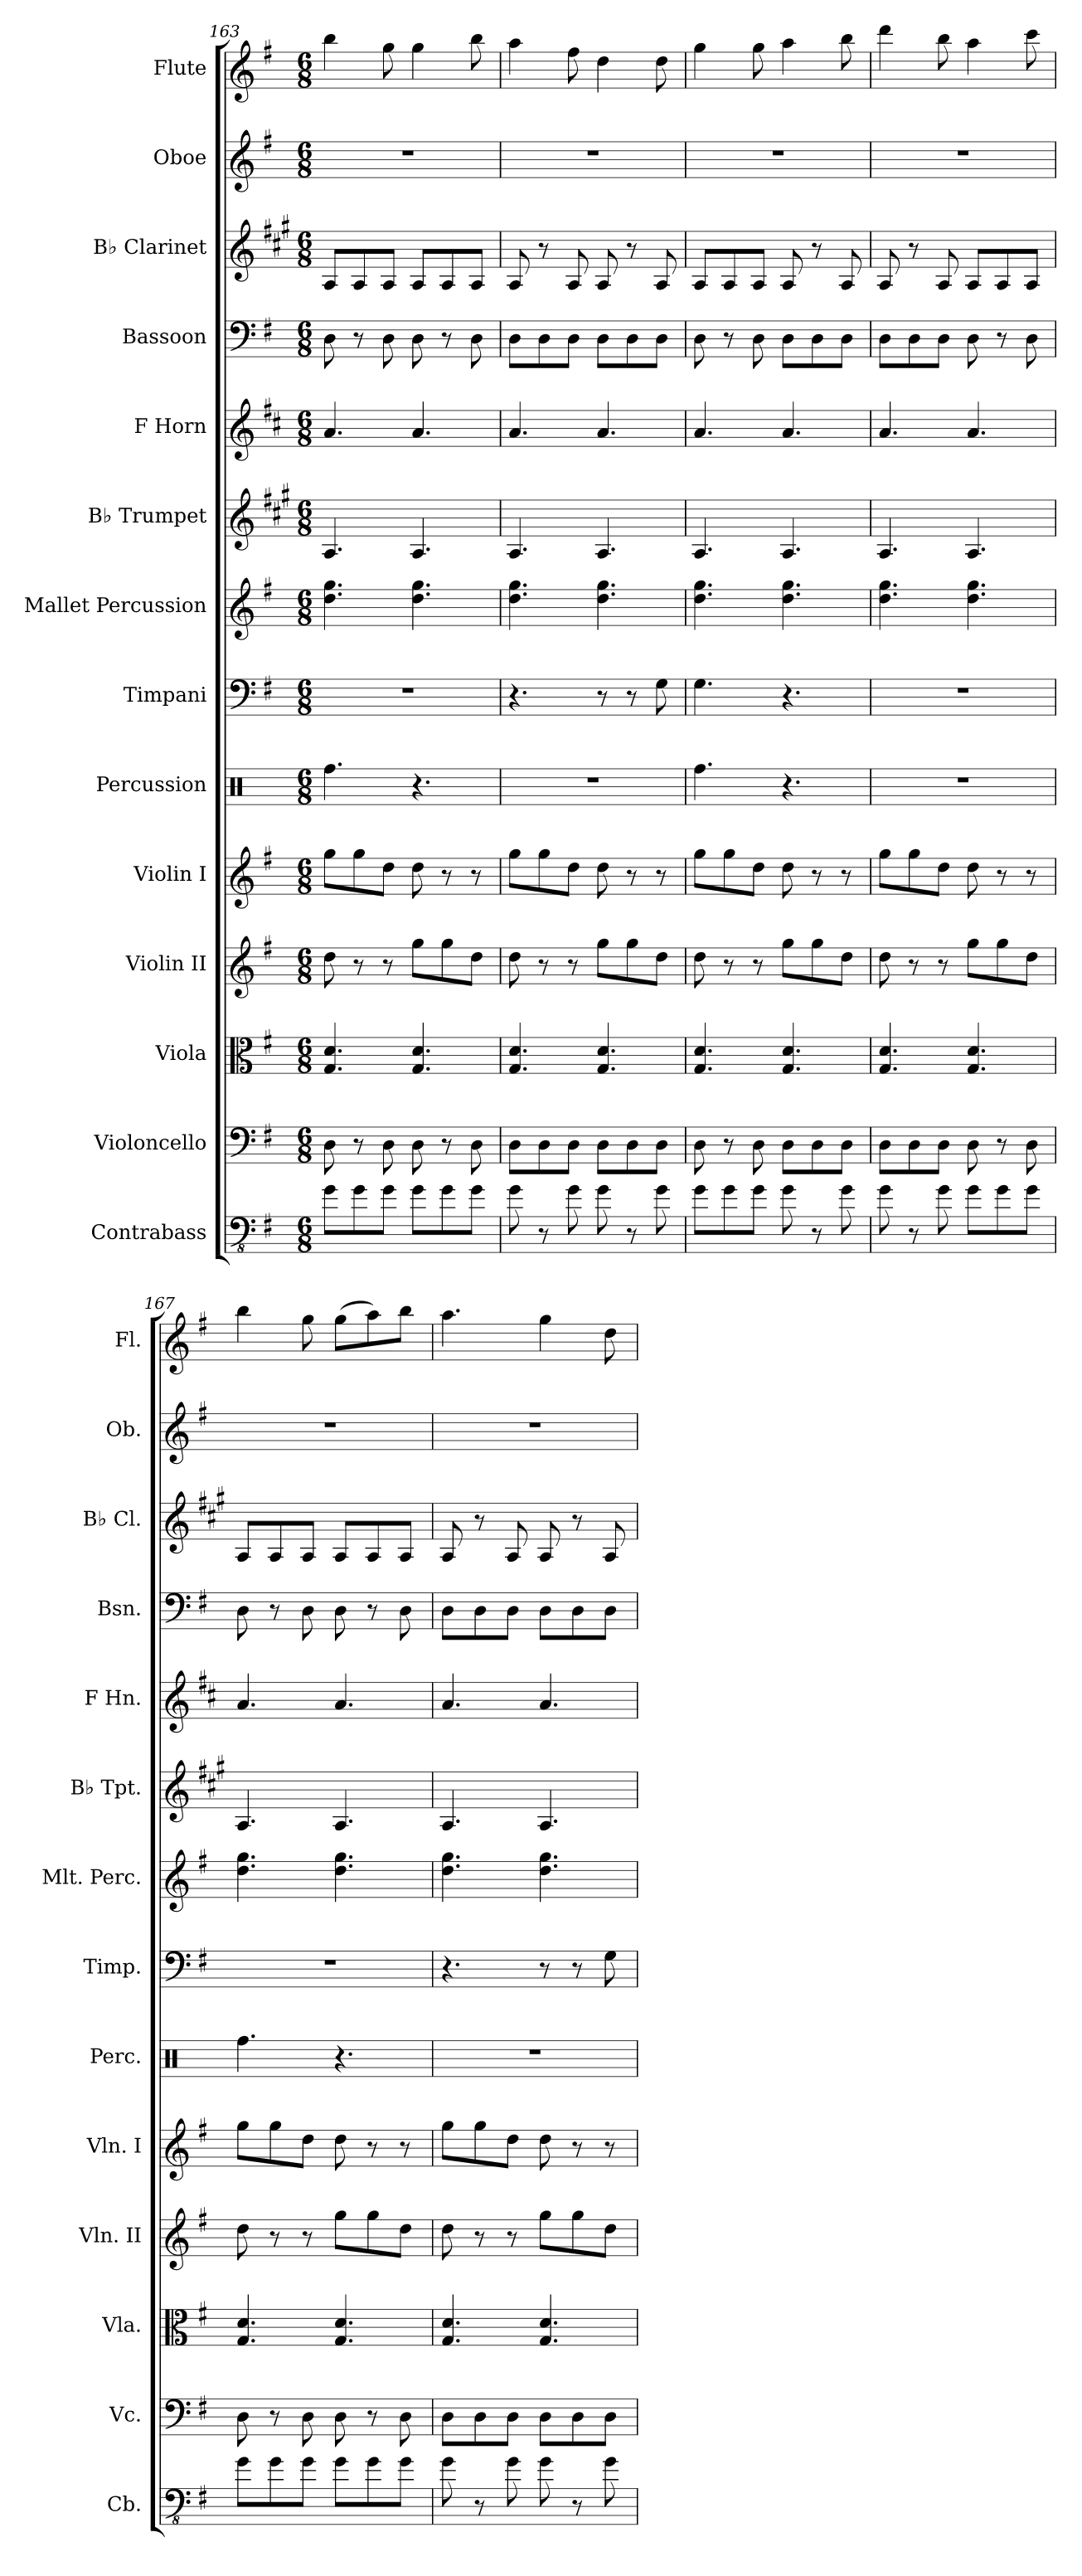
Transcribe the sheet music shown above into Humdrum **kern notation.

**kern	**kern	**kern	**kern	**kern	**kern	**kern	**kern	**kern	**kern	**kern	**kern	**kern	**kern
*part14	*part13	*part12	*part11	*part10	*part9	*part8	*part7	*part6	*part5	*part4	*part3	*part2	*part1
*staff14	*staff13	*staff12	*staff11	*staff10	*staff9	*staff8	*staff7	*staff6	*staff5	*staff4	*staff3	*staff2	*staff1
*I"Contrabass	*I"Violoncello	*I"Viola	*I"Violin II	*I"Violin I	*I"Percussion	*I"Timpani	*I"Mallet Percussion	*I"B♭ Trumpet	*I"F Horn	*I"Bassoon	*I"B♭ Clarinet	*I"Oboe	*I"Flute
*I'Cb.	*I'Vc.	*I'Vla.	*I'Vln. II	*I'Vln. I	*I'Perc.	*I'Timp.	*I'Mlt. Perc.	*I'B♭ Tpt.	*I'F Hn.	*I'Bsn.	*I'B♭ Cl.	*I'Ob.	*I'Fl.
*clefFv4	*clefF4	*clefC3	*clefG2	*clefG2	*clefX	*clefF4	*clefG2	*clefG2	*clefG2	*clefF4	*clefG2	*clefG2	*clefG2
*ITrd7c12	*	*	*	*	*	*	*ITrd-14c-24	*ITrd1c2	*ITrd4c7	*	*ITrd1c2	*	*
*k[f#]	*k[f#]	*k[f#]	*k[f#]	*k[f#]	*k[]	*k[f#]	*k[f#]	*k[f#]	*k[f#]	*k[f#]	*k[f#]	*k[f#]	*k[f#]
*M6/8	*M6/8	*M6/8	*M6/8	*M6/8	*M6/8	*M6/8	*M6/8	*M6/8	*M6/8	*M6/8	*M6/8	*M6/8	*M6/8
=163	=163	=163	=163	=163	=163	=163	=163	=163	=163	=163	=163	=163	=163
8GG\L	8D\	4.G/ 4.d/	8dd\	8gg\L	4.Rff\	2.r	4.dddd\ 4.gggg\	4.G/	4.d/	8D\	8G/L	2.r	4bb\
8GG\	8r	.	8r	8gg\	.	.	.	.	.	8r	8G/	.	.
8GG\J	8D\	.	8r	8dd\J	.	.	.	.	.	8D\	8G/J	.	8gg\
8GG\L	8D\	4.G/ 4.d/	8gg\L	8dd\	4.r	.	4.dddd\ 4.gggg\	4.G/	4.d/	8D\	8G/L	.	4gg\
8GG\	8r	.	8gg\	8r	.	.	.	.	.	8r	8G/	.	.
8GG\J	8D\	.	8dd\J	8r	.	.	.	.	.	8D\	8G/J	.	8bb\
!!LO:PB:g=z
=164	=164	=164	=164	=164	=164	=164	=164	=164	=164	=164	=164	=164	=164
8GG\	8D\L	4.G/ 4.d/	8dd\	8gg\L	2.r	4.r	4.dddd\ 4.gggg\	4.G/	4.d/	8D\L	8G/	2.r	4aa\
8r	8D\	.	8r	8gg\	.	.	.	.	.	8D\	8r	.	.
8GG\	8D\J	.	8r	8dd\J	.	.	.	.	.	8D\J	8G/	.	8ff#\
8GG\	8D\L	4.G/ 4.d/	8gg\L	8dd\	.	8r	4.dddd\ 4.gggg\	4.G/	4.d/	8D\L	8G/	.	4dd\
8r	8D\	.	8gg\	8r	.	8r	.	.	.	8D\	8r	.	.
8GG\	8D\J	.	8dd\J	8r	.	8G\	.	.	.	8D\J	8G/	.	8dd\
=165	=165	=165	=165	=165	=165	=165	=165	=165	=165	=165	=165	=165	=165
8GG\L	8D\	4.G/ 4.d/	8dd\	8gg\L	4.Rff\	4.G\	4.dddd\ 4.gggg\	4.G/	4.d/	8D\	8G/L	2.r	4gg\
8GG\	8r	.	8r	8gg\	.	.	.	.	.	8r	8G/	.	.
8GG\J	8D\	.	8r	8dd\J	.	.	.	.	.	8D\	8G/J	.	8gg\
8GG\	8D\L	4.G/ 4.d/	8gg\L	8dd\	4.r	4.r	4.dddd\ 4.gggg\	4.G/	4.d/	8D\L	8G/	.	4aa\
8r	8D\	.	8gg\	8r	.	.	.	.	.	8D\	8r	.	.
8GG\	8D\J	.	8dd\J	8r	.	.	.	.	.	8D\J	8G/	.	8bb\
=166	=166	=166	=166	=166	=166	=166	=166	=166	=166	=166	=166	=166	=166
8GG\	8D\L	4.G/ 4.d/	8dd\	8gg\L	2.r	2.r	4.dddd\ 4.gggg\	4.G/	4.d/	8D\L	8G/	2.r	4ddd\
8r	8D\	.	8r	8gg\	.	.	.	.	.	8D\	8r	.	.
8GG\	8D\J	.	8r	8dd\J	.	.	.	.	.	8D\J	8G/	.	8bb\
8GG\L	8D\	4.G/ 4.d/	8gg\L	8dd\	.	.	4.dddd\ 4.gggg\	4.G/	4.d/	8D\	8G/L	.	4aa\
8GG\	8r	.	8gg\	8r	.	.	.	.	.	8r	8G/	.	.
8GG\J	8D\	.	8dd\J	8r	.	.	.	.	.	8D\	8G/J	.	8ccc\
=167	=167	=167	=167	=167	=167	=167	=167	=167	=167	=167	=167	=167	=167
8GG\L	8D\	4.G/ 4.d/	8dd\	8gg\L	4.Rff\	2.r	4.dddd\ 4.gggg\	4.G/	4.d/	8D\	8G/L	2.r	4bb\
8GG\	8r	.	8r	8gg\	.	.	.	.	.	8r	8G/	.	.
8GG\J	8D\	.	8r	8dd\J	.	.	.	.	.	8D\	8G/J	.	8gg\
8GG\L	8D\	4.G/ 4.d/	8gg\L	8dd\	4.r	.	4.dddd\ 4.gggg\	4.G/	4.d/	8D\	8G/L	.	(8gg\L
8GG\	8r	.	8gg\	8r	.	.	.	.	.	8r	8G/	.	8aa\)
8GG\J	8D\	.	8dd\J	8r	.	.	.	.	.	8D\	8G/J	.	8bb\J
=168	=168	=168	=168	=168	=168	=168	=168	=168	=168	=168	=168	=168	=168
8GG\	8D\L	4.G/ 4.d/	8dd\	8gg\L	2.r	4.r	4.dddd\ 4.gggg\	4.G/	4.d/	8D\L	8G/	2.r	4.aa\
8r	8D\	.	8r	8gg\	.	.	.	.	.	8D\	8r	.	.
8GG\	8D\J	.	8r	8dd\J	.	.	.	.	.	8D\J	8G/	.	.
8GG\	8D\L	4.G/ 4.d/	8gg\L	8dd\	.	8r	4.dddd\ 4.gggg\	4.G/	4.d/	8D\L	8G/	.	4gg\
8r	8D\	.	8gg\	8r	.	8r	.	.	.	8D\	8r	.	.
8GG\	8D\J	.	8dd\J	8r	.	8G\	.	.	.	8D\J	8G/	.	8dd\
=	=	=	=	=	=	=	=	=	=	=	=	=	=
*-	*-	*-	*-	*-	*-	*-	*-	*-	*-	*-	*-	*-	*-
